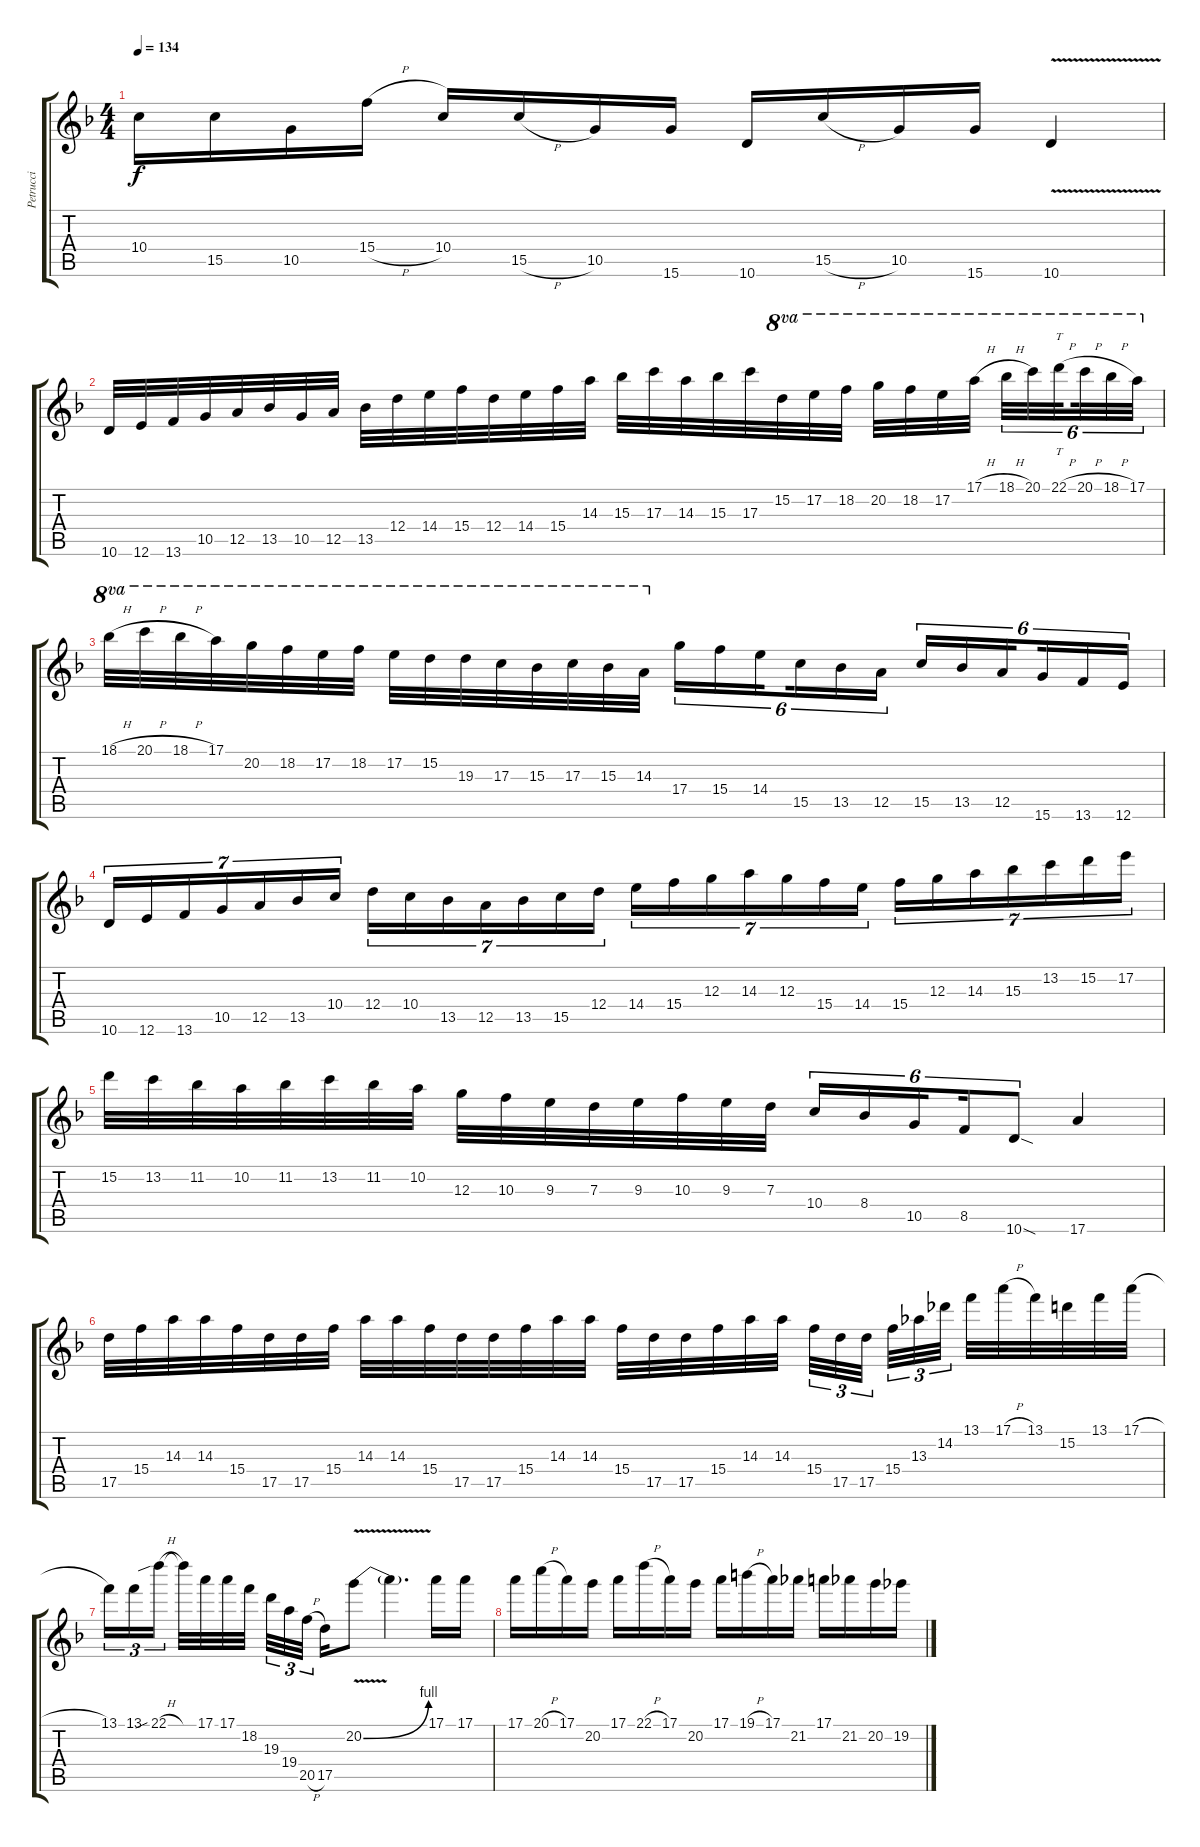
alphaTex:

\track ("Petrucci" "Petrucci") {instrument distortionguitar}
\staff {score tabs}
\tuning (E4 B3 G3 D3 A2 E2) {hide}
\ts (4 4)
\tempo 134
\clef g2
\ks f
10.4.16{dy f} 15.5.16 10.5.16 15.4{h}.16 10.4.16 15.5{h}.16 10.5.16 15.6.16 10.6.16 15.5{h}.16 10.5.16 15.6.16 10.6{v}.4 |
10.6.32 12.6.32 13.6.32 10.5.32 12.5.32 13.5.32 10.5.32 12.5.32 13.5.32 12.4.32 14.4.32 15.4.32 12.4.32 14.4.32 15.4.32 14.3.32 15.3.32 17.3.32 14.3.32 15.3.32 17.3.32 15.2.32{ot 8va} 17.2.32{ot 8va} 18.2.32{ot 8va} 20.2.32{ot 8va} 18.2.32{ot 8va} 17.2.32{ot 8va} 17.1{h}.32{ot 8va beam splitsecondary} 18.1{h}.32{tu (6 4) ot 8va} 20.1.32{tu (6 4) ot 8va} 22.1{h}.32{tt tu (6 4) ot 8va beam splitsecondary} 20.1{h}.32{tu (6 4) ot 8va} 18.1{h}.32{tu (6 4) ot 8va} 17.1.32{tu (6 4) ot 8va} |
18.1{h}.32{ot 8va} 20.1{h}.32{ot 8va} 18.1{h}.32{ot 8va} 17.1.32{ot 8va} 20.2.32{ot 8va} 18.2.32{ot 8va} 17.2.32{ot 8va} 18.2.32{ot 8va} 17.2.32{ot 8va} 15.2.32{ot 8va} 19.3.32{ot 8va} 17.3.32{ot 8va} 15.3.32{ot 8va} 17.3.32{ot 8va} 15.3.32{ot 8va} 14.3.32{ot 8va} 17.4.16{tu (6 4)} 15.4.16{tu (6 4)} 14.4.16{tu (6 4) beam splitsecondary} 15.5.16{tu (6 4)} 13.5.16{tu (6 4)} 12.5.16{tu (6 4)} 15.5.16{tu (6 4)} 13.5.16{tu (6 4)} 12.5.16{tu (6 4) beam splitsecondary} 15.6.16{tu (6 4)} 13.6.16{tu (6 4)} 12.6.16{tu (6 4)} |
10.6.16{tu (7 4)} 12.6.16{tu (7 4)} 13.6.16{tu (7 4)} 10.5.16{tu (7 4)} 12.5.16{tu (7 4)} 13.5.16{tu (7 4)} 10.4.16{tu (7 4)} 12.4.16{tu (7 4)} 10.4.16{tu (7 4)} 13.5.16{tu (7 4)} 12.5.16{tu (7 4)} 13.5.16{tu (7 4)} 15.5.16{tu (7 4)} 12.4.16{tu (7 4)} 14.4.16{tu (7 4)} 15.4.16{tu (7 4)} 12.3.16{tu (7 4)} 14.3.16{tu (7 4)} 12.3.16{tu (7 4)} 15.4.16{tu (7 4)} 14.4.16{tu (7 4)} 15.4.16{tu (7 4)} 12.3.16{tu (7 4)} 14.3.16{tu (7 4)} 15.3.16{tu (7 4)} 13.2.16{tu (7 4)} 15.2.16{tu (7 4)} 17.2.16{tu (7 4)} |
15.2.32 13.2.32 11.2.32 10.2.32 11.2.32 13.2.32 11.2.32 10.2.32 12.3.32 10.3.32 9.3.32 7.3.32 9.3.32 10.3.32 9.3.32 7.3.32 10.4.16{tu (6 4)} 8.4.16{tu (6 4)} 10.5.16{tu (6 4) beam splitsecondary} 8.5.16{tu (6 4)} 10.6{sod}.8{tu (6 4)} 17.6.4 |
17.5.32 15.4.32 14.3.32 14.3.32 15.4.32 17.5.32 17.5.32 15.4.32 14.3.32 14.3.32 15.4.32 17.5.32 17.5.32 15.4.32 14.3.32 14.3.32 15.4.32 17.5.32 17.5.32 15.4.32 14.3.32 14.3.32{beam splitsecondary} 15.4.32{tu (3 2)} 17.5.32{tu (3 2)} 17.5.32{tu (3 2)} 15.4.32{tu (3 2)} 13.3.32{tu (3 2)} 14.2.32{tu (3 2) beam splitsecondary} 13.1.32 17.1{h}.32 13.1.32 15.2.32 13.1.32 17.1{h}.32 |
13.1.16{tu (3 2)} 13.1.16{tu (3 2)} 22.1{sib h}.16{tu (3 2) beam splitsecondary} 22.1{t}.32 17.1.32 17.1.32 18.2.32 19.3.32{tu (3 2)} 19.4.32{tu (3 2)} 20.5{h}.32{tu (3 2) beam splitsecondary} 17.5.16 20.2{be (bend 0 0 60 4) v}.8 20.2{t}.4{d} 17.1.16 17.1.16 |
17.1.16 20.1{h}.16 17.1.16 20.2.16 17.1.16 22.1{h}.16 17.1.16 20.2.16 17.1.16 19.1{h}.16 17.1.16 21.2.16 17.1.16 21.2.16 20.2.16 19.2.16
